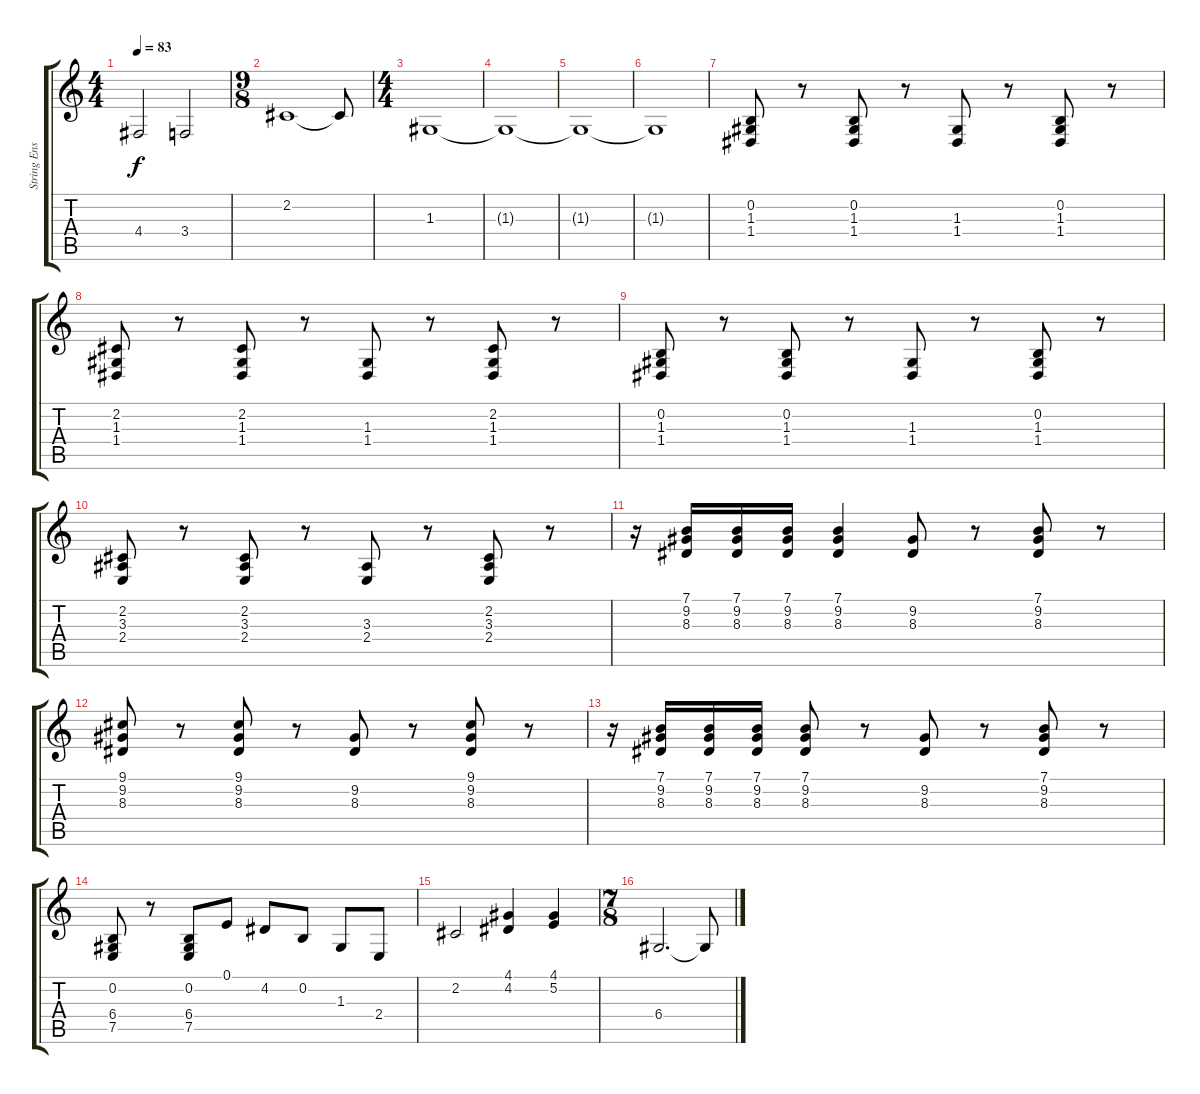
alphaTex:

\track ("String Ensemble" "String Ens") {instrument stringensemble1}
\staff {score tabs}
\tuning (E4 B3 G3 D3 A2 E2) {hide}
\ts (4 4)
\tempo 83
\clef g2
\ks c
4.4.2{dy f} 3.4.2 |
\ts (9 8)
2.2.1 2.2{t}.8 |
\ts (4 4)
1.3.1 |
1.3{t}.1 |
1.3{t}.1 |
1.3{t}.1 |
(0.2 1.3 1.4).8 r.8 (0.2 1.3 1.4).8 r.8 (1.3 1.4).8 r.8 (0.2 1.3 1.4).8 r.8 |
(2.2 1.3 1.4).8 r.8 (2.2 1.3 1.4).8 r.8 (1.3 1.4).8 r.8 (2.2 1.3 1.4).8 r.8 |
(0.2 1.3 1.4).8 r.8 (0.2 1.3 1.4).8 r.8 (1.3 1.4).8 r.8 (0.2 1.3 1.4).8 r.8 |
(2.2 3.3 2.4).8 r.8 (2.2 3.3 2.4).8 r.8 (3.3 2.4).8 r.8 (2.2 3.3 2.4).8 r.8 |
r.16 (7.1 9.2 8.3).16 (7.1 9.2 8.3).16 (7.1 9.2 8.3).16 (7.1 9.2 8.3).4 (9.2 8.3).8 r.8 (7.1 9.2 8.3).8 r.8 |
(9.1 9.2 8.3).8 r.8 (9.1 9.2 8.3).8 r.8 (9.2 8.3).8 r.8 (9.1 9.2 8.3).8 r.8 |
r.16 (7.1 9.2 8.3).16 (7.1 9.2 8.3).16 (7.1 9.2 8.3).16 (7.1 9.2 8.3).8 r.8 (9.2 8.3).8 r.8 (7.1 9.2 8.3).8 r.8 |
(0.2 6.4 7.5).8 r.8 (0.2 6.4 7.5).8 0.1.8 4.2.8 0.2.8 1.3.8 2.4.8 |
2.2.2 (4.1 4.2).4 (4.1 5.2).4 |
\ts (7 8)
6.4.2{d} 6.4{t}.8
